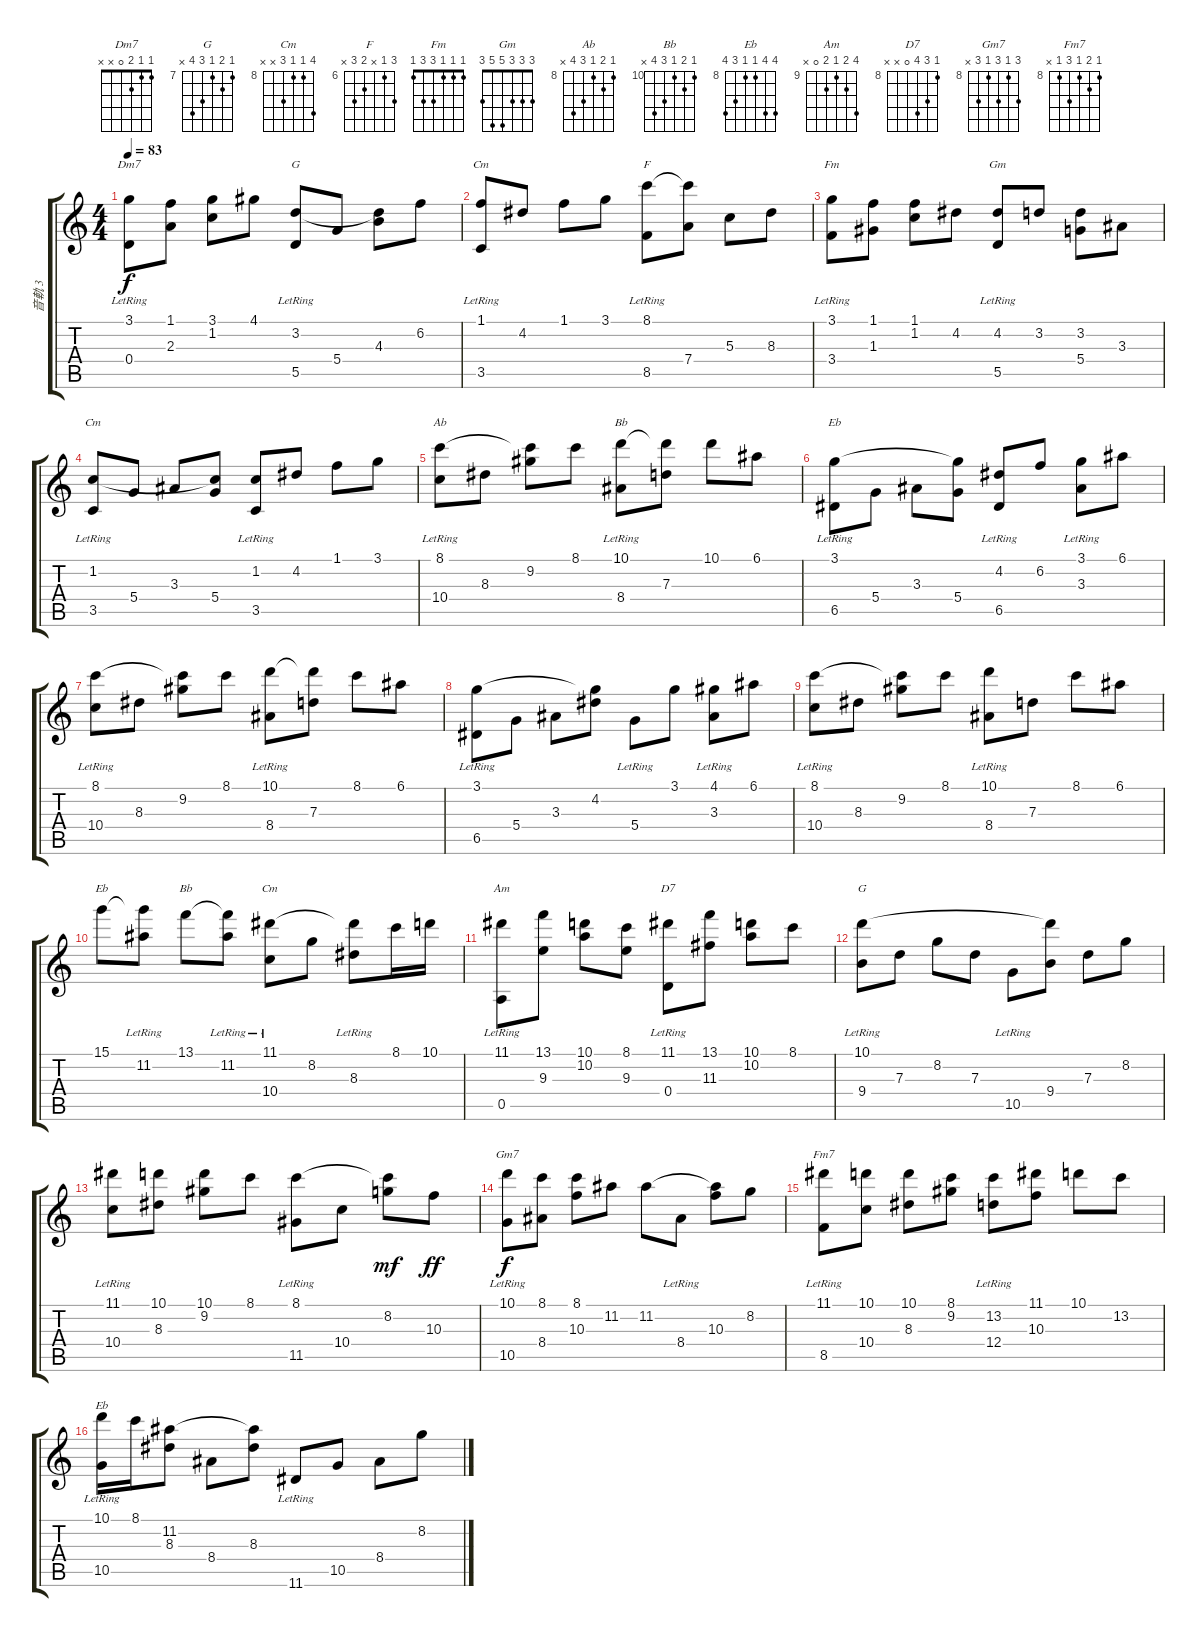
\track ("音軌 3" "音軌 3") {instrument acousticguitarnylon}
\staff {score tabs}
\tuning (E4 B3 G3 D3 A2 E2) {hide}
\chord ("Dm7" 1 1 2 0 x x)
\chord ("G" 3 3 4 5 5 3)
\chord ("Cm" 3 4 0 1 3 x)
\chord ("F" 8 6 x 7 8 x) {firstfret 6}
\chord ("Fm" 1 1 1 3 3 1)
\chord ("Gm" 3 3 3 5 5 3)
\chord ("Cm" 3 4 5 5 3 x)
\chord ("Ab" 8 9 8 10 11 x) {firstfret 8}
\chord ("Bb" 6 6 7 8 8 6) {firstfret 6}
\chord ("Eb" 3 4 3 5 6 x) {firstfret 3}
\chord ("Eb" 11 11 12 13 13 11) {firstfret 11}
\chord ("Bb" 10 11 10 12 13 x) {firstfret 10}
\chord ("Cm" 11 8 8 10 x x) {firstfret 8}
\chord ("Am" 12 10 9 10 0 x) {firstfret 9}
\chord ("D7" 8 10 11 0 x x) {firstfret 8}
\chord ("G" 7 8 7 9 10 x) {firstfret 7}
\chord ("Gm7" 10 8 10 8 10 x) {firstfret 8}
\chord ("Fm7" 8 9 8 10 8 x) {firstfret 8}
\chord ("Eb" 11 11 8 8 10 11) {firstfret 8}
\ts (4 4)
\tempo 83
\clef g2
\ks c
(3.1 0.4{lr}).8{ch "Dm7" dy f} (1.1 2.3).8 (3.1 1.2).8 4.1.8 (3.2 5.5{lr}).8{ch "G"} 5.4.8 (3.2{t} 4.3).8 6.2.8 |
(1.1 3.5{lr}).8{ch "Cm"} 4.2.8 1.1.8 3.1.8 (8.1 8.5{lr}).8{ch "F"} (8.1{t} 7.4).8 5.3.8 8.3.8 |
(3.1 3.4{lr}).8{ch "Fm"} (1.1 1.3).8 (1.1 1.2).8 4.2.8 (4.2 5.5{lr}).8{ch "Gm"} 3.2.8 (3.2 5.4).8 3.3.8 |
(1.2 3.5{lr}).8{ch "Cm"} 5.4.8 3.3.8 (1.2{t} 5.4).8 (1.2 3.5{lr}).8 4.2.8 1.1.8 3.1.8 |
(8.1 10.4{lr}).8{ch "Ab"} 8.3.8 (8.1{t} 9.2).8 8.1.8 (10.1 8.4{lr}).8{ch "Bb"} (10.1{t} 7.3).8 10.1.8 6.1.8 |
(3.1 6.5{lr}).8{ch "Eb"} 5.4.8 3.3.8 (3.1{t} 5.4).8 (4.2 6.5{lr}).8 6.2.8 (3.1 3.3{lr}).8 6.1.8 |
(8.1 10.4{lr}).8 8.3.8 (8.1{t} 9.2).8 8.1.8 (10.1 8.4{lr}).8 (10.1{t} 7.3).8 8.1.8 6.1.8 |
(3.1 6.5{lr}).8 5.4.8 3.3.8 (3.1{t} 4.2).8 5.4{lr}.8 3.1.8 (4.1 3.3{lr}).8 6.1.8 |
(8.1 10.4{lr}).8 8.3.8 (8.1{t} 9.2).8 8.1.8 (10.1 8.4{lr}).8 7.3.8 8.1.8 6.1.8 |
15.1.8{ch "Eb"} (15.1{t} 11.2{lr}).8 13.1.8{ch "Bb"} (13.1{t} 11.2{lr}).8 (11.1 10.4{lr}).8{ch "Cm"} 8.2.8 (11.1{t} 8.3{lr}).8 8.1.16 10.1.16 |
(11.1 0.5{lr}).8{ch "Am"} (13.1 9.3).8 (10.1 10.2).8 (8.1 9.3).8 (11.1 0.4{lr}).8{ch "D7"} (13.1 11.3).8 (10.1 10.2).8 8.1.8 |
(10.1 9.4{lr}).8{ch "G"} 7.3.8 8.2.8 7.3.8 10.5{lr}.8 (10.1{t} 9.4).8 7.3.8 8.2.8 |
(11.1 10.4{lr}).8 (10.1 8.3).8 (10.1 9.2).8 8.1.8 (8.1 11.5{lr}).8 10.4.8 (8.1{t} 8.2).8{dy mf} 10.3.8{dy ff} |
(10.1 10.5{lr}).8{ch "Gm7" dy f} (8.1 8.4).8 (8.1 10.3).8 11.2.8 11.2.8 8.4{lr}.8 (11.2{t} 10.3).8 8.2.8 |
(11.1 8.5{lr}).8{ch "Fm7"} (10.1 10.4).8 (10.1 8.3).8 (8.1 9.2).8 (13.2 12.4{lr}).8 (11.1 10.3).8 10.1.8 13.2.8 |
(10.1 10.5{lr}).16{ch "Eb"} 8.1.16 (11.2 8.3).8 8.4.8 (11.2{t} 8.3).8 11.6{lr}.8 10.5.8 8.4.8 8.2.8
